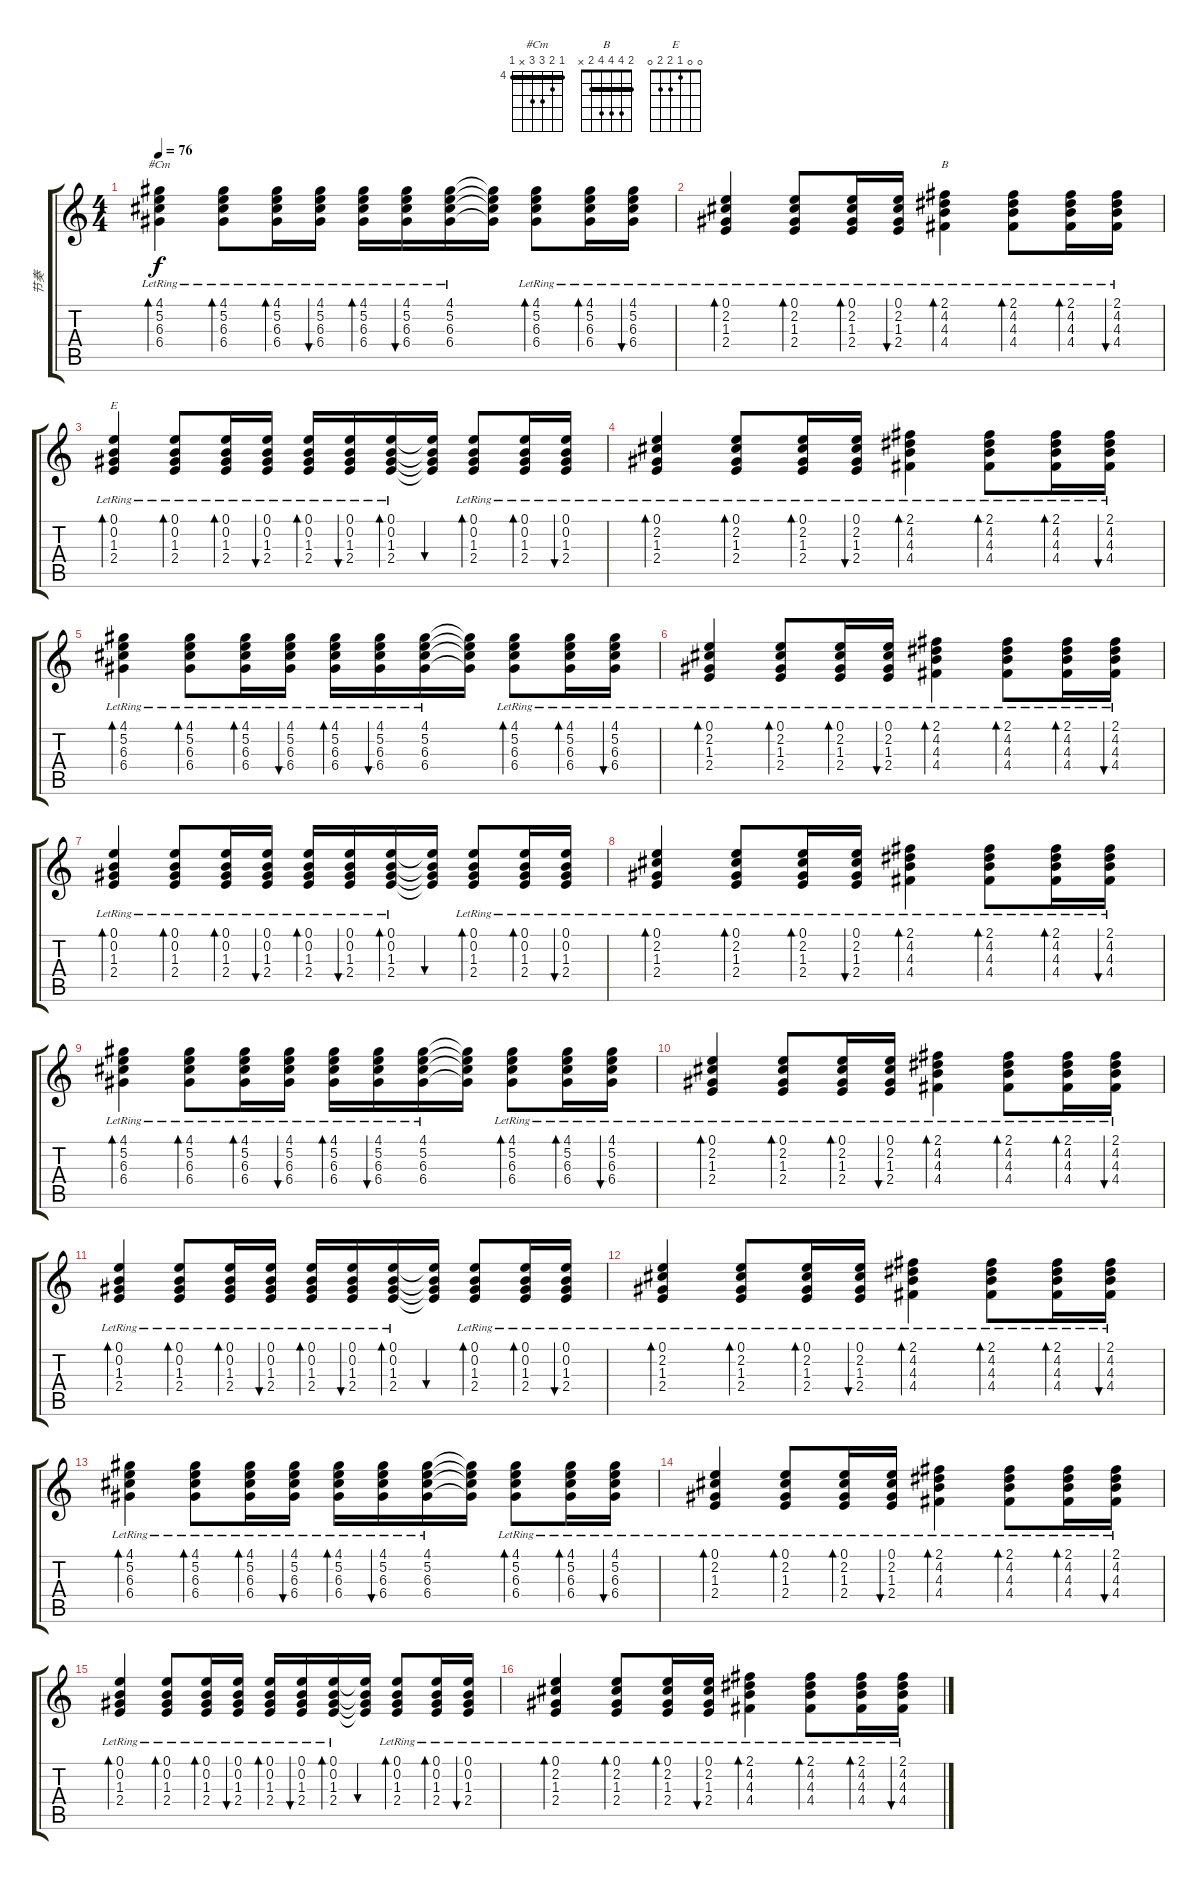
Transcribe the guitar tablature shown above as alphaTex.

\track ("节奏" "节奏") {instrument acousticguitarsteel}
\staff {score tabs}
\tuning (E4 B3 G3 D3 A2 E2) {hide}
\chord ("#Cm" 4 5 6 6 x 4) {firstfret 4 barre 4}
\chord ("B" 2 4 4 4 2 x) {barre 2}
\chord ("E" 0 0 1 2 2 0)
\ts (4 4)
\tempo 76
\clef g2
\ks c
(4.1{lr} 5.2{lr} 6.3{lr} 6.4{lr}).4{bd 60 ch "#Cm" dy f} (4.1{lr} 5.2{lr} 6.3{lr} 6.4{lr}).8{bd 60} (4.1{lr} 5.2{lr} 6.3{lr} 6.4{lr}).16{bd 60} (4.1{lr} 5.2{lr} 6.3{lr} 6.4{lr}).16{bu 60} (4.1{lr} 5.2{lr} 6.3{lr} 6.4{lr}).16{bd 60} (4.1{lr} 5.2{lr} 6.3{lr} 6.4{lr}).16{bu 60} (4.1{lr} 5.2{lr} 6.3{lr} 6.4{lr}).16 (4.1{t} 5.2{t} 6.3{t} 6.4{t}).16 (4.1{lr} 5.2{lr} 6.3{lr} 6.4{lr}).8{bd 60} (4.1{lr} 5.2{lr} 6.3{lr} 6.4{lr}).16{bd 60} (4.1{lr} 5.2{lr} 6.3{lr} 6.4{lr}).16{bu 60} |
(0.1{lr} 2.2{lr} 1.3{lr} 2.4{lr}).4{bd 60} (0.1{lr} 2.2{lr} 1.3{lr} 2.4{lr}).8{bd 60} (0.1{lr} 2.2{lr} 1.3{lr} 2.4{lr}).16{bd 60} (0.1{lr} 2.2{lr} 1.3{lr} 2.4{lr}).16{bu 60} (2.1{lr} 4.2{lr} 4.3{lr} 4.4{lr}).4{bd 60 ch "B"} (2.1{lr} 4.2{lr} 4.3{lr} 4.4{lr}).8{bd 60} (2.1{lr} 4.2{lr} 4.3{lr} 4.4{lr}).16{bd 60} (2.1{lr} 4.2{lr} 4.3{lr} 4.4{lr}).16{bu 60} |
(0.1{lr} 0.2{lr} 1.3{lr} 2.4{lr}).4{bd 60 ch "E"} (0.1{lr} 0.2{lr} 1.3{lr} 2.4{lr}).8{bd 60} (0.1{lr} 0.2{lr} 1.3{lr} 2.4{lr}).16{bd 60} (0.1{lr} 0.2{lr} 1.3{lr} 2.4{lr}).16{bu 60} (0.1{lr} 0.2{lr} 1.3{lr} 2.4{lr}).16{bd 60} (0.1{lr} 0.2{lr} 1.3{lr} 2.4{lr}).16{bu 60} (0.1{lr} 0.2{lr} 1.3{lr} 2.4{lr}).16{bd 60} (0.1{t} 0.2{t} 1.3{t} 2.4{t}).16{bu 60} (0.1{lr} 0.2{lr} 1.3{lr} 2.4{lr}).8{bd 60} (0.1{lr} 0.2{lr} 1.3{lr} 2.4{lr}).16{bd 60} (0.1{lr} 0.2{lr} 1.3{lr} 2.4{lr}).16{bu 60} |
(0.1{lr} 2.2{lr} 1.3{lr} 2.4{lr}).4{bd 60} (0.1{lr} 2.2{lr} 1.3{lr} 2.4{lr}).8{bd 60} (0.1{lr} 2.2{lr} 1.3{lr} 2.4{lr}).16{bd 60} (0.1{lr} 2.2{lr} 1.3{lr} 2.4{lr}).16{bu 60} (2.1{lr} 4.2{lr} 4.3{lr} 4.4{lr}).4{bd 60} (2.1{lr} 4.2{lr} 4.3{lr} 4.4{lr}).8{bd 60} (2.1{lr} 4.2{lr} 4.3{lr} 4.4{lr}).16{bd 60} (2.1{lr} 4.2{lr} 4.3{lr} 4.4{lr}).16{bu 60} |
(4.1{lr} 5.2{lr} 6.3{lr} 6.4{lr}).4{bd 60} (4.1{lr} 5.2{lr} 6.3{lr} 6.4{lr}).8{bd 60} (4.1{lr} 5.2{lr} 6.3{lr} 6.4{lr}).16{bd 60} (4.1{lr} 5.2{lr} 6.3{lr} 6.4{lr}).16{bu 60} (4.1{lr} 5.2{lr} 6.3{lr} 6.4{lr}).16{bd 60} (4.1{lr} 5.2{lr} 6.3{lr} 6.4{lr}).16{bu 60} (4.1{lr} 5.2{lr} 6.3{lr} 6.4{lr}).16 (4.1{t} 5.2{t} 6.3{t} 6.4{t}).16 (4.1{lr} 5.2{lr} 6.3{lr} 6.4{lr}).8{bd 60} (4.1{lr} 5.2{lr} 6.3{lr} 6.4{lr}).16{bd 60} (4.1{lr} 5.2{lr} 6.3{lr} 6.4{lr}).16{bu 60} |
(0.1{lr} 2.2{lr} 1.3{lr} 2.4{lr}).4{bd 60} (0.1{lr} 2.2{lr} 1.3{lr} 2.4{lr}).8{bd 60} (0.1{lr} 2.2{lr} 1.3{lr} 2.4{lr}).16{bd 60} (0.1{lr} 2.2{lr} 1.3{lr} 2.4{lr}).16{bu 60} (2.1{lr} 4.2{lr} 4.3{lr} 4.4{lr}).4{bd 60} (2.1{lr} 4.2{lr} 4.3{lr} 4.4{lr}).8{bd 60} (2.1{lr} 4.2{lr} 4.3{lr} 4.4{lr}).16{bd 60} (2.1{lr} 4.2{lr} 4.3{lr} 4.4{lr}).16{bu 60} |
(0.1{lr} 0.2{lr} 1.3{lr} 2.4{lr}).4{bd 60} (0.1{lr} 0.2{lr} 1.3{lr} 2.4{lr}).8{bd 60} (0.1{lr} 0.2{lr} 1.3{lr} 2.4{lr}).16{bd 60} (0.1{lr} 0.2{lr} 1.3{lr} 2.4{lr}).16{bu 60} (0.1{lr} 0.2{lr} 1.3{lr} 2.4{lr}).16{bd 60} (0.1{lr} 0.2{lr} 1.3{lr} 2.4{lr}).16{bu 60} (0.1{lr} 0.2{lr} 1.3{lr} 2.4{lr}).16{bd 60} (0.1{t} 0.2{t} 1.3{t} 2.4{t}).16{bu 60} (0.1{lr} 0.2{lr} 1.3{lr} 2.4{lr}).8{bd 60} (0.1{lr} 0.2{lr} 1.3{lr} 2.4{lr}).16{bd 60} (0.1{lr} 0.2{lr} 1.3{lr} 2.4{lr}).16{bu 60} |
(0.1{lr} 2.2{lr} 1.3{lr} 2.4{lr}).4{bd 60} (0.1{lr} 2.2{lr} 1.3{lr} 2.4{lr}).8{bd 60} (0.1{lr} 2.2{lr} 1.3{lr} 2.4{lr}).16{bd 60} (0.1{lr} 2.2{lr} 1.3{lr} 2.4{lr}).16{bu 60} (2.1{lr} 4.2{lr} 4.3{lr} 4.4{lr}).4{bd 60} (2.1{lr} 4.2{lr} 4.3{lr} 4.4{lr}).8{bd 60} (2.1{lr} 4.2{lr} 4.3{lr} 4.4{lr}).16{bd 60} (2.1{lr} 4.2{lr} 4.3{lr} 4.4{lr}).16{bu 60} |
(4.1{lr} 5.2{lr} 6.3{lr} 6.4{lr}).4{bd 60} (4.1{lr} 5.2{lr} 6.3{lr} 6.4{lr}).8{bd 60} (4.1{lr} 5.2{lr} 6.3{lr} 6.4{lr}).16{bd 60} (4.1{lr} 5.2{lr} 6.3{lr} 6.4{lr}).16{bu 60} (4.1{lr} 5.2{lr} 6.3{lr} 6.4{lr}).16{bd 60} (4.1{lr} 5.2{lr} 6.3{lr} 6.4{lr}).16{bu 60} (4.1{lr} 5.2{lr} 6.3{lr} 6.4{lr}).16 (4.1{t} 5.2{t} 6.3{t} 6.4{t}).16 (4.1{lr} 5.2{lr} 6.3{lr} 6.4{lr}).8{bd 60} (4.1{lr} 5.2{lr} 6.3{lr} 6.4{lr}).16{bd 60} (4.1{lr} 5.2{lr} 6.3{lr} 6.4{lr}).16{bu 60} |
(0.1{lr} 2.2{lr} 1.3{lr} 2.4{lr}).4{bd 60} (0.1{lr} 2.2{lr} 1.3{lr} 2.4{lr}).8{bd 60} (0.1{lr} 2.2{lr} 1.3{lr} 2.4{lr}).16{bd 60} (0.1{lr} 2.2{lr} 1.3{lr} 2.4{lr}).16{bu 60} (2.1{lr} 4.2{lr} 4.3{lr} 4.4{lr}).4{bd 60} (2.1{lr} 4.2{lr} 4.3{lr} 4.4{lr}).8{bd 60} (2.1{lr} 4.2{lr} 4.3{lr} 4.4{lr}).16{bd 60} (2.1{lr} 4.2{lr} 4.3{lr} 4.4{lr}).16{bu 60} |
(0.1{lr} 0.2{lr} 1.3{lr} 2.4{lr}).4{bd 60} (0.1{lr} 0.2{lr} 1.3{lr} 2.4{lr}).8{bd 60} (0.1{lr} 0.2{lr} 1.3{lr} 2.4{lr}).16{bd 60} (0.1{lr} 0.2{lr} 1.3{lr} 2.4{lr}).16{bu 60} (0.1{lr} 0.2{lr} 1.3{lr} 2.4{lr}).16{bd 60} (0.1{lr} 0.2{lr} 1.3{lr} 2.4{lr}).16{bu 60} (0.1{lr} 0.2{lr} 1.3{lr} 2.4{lr}).16{bd 60} (0.1{t} 0.2{t} 1.3{t} 2.4{t}).16{bu 60} (0.1{lr} 0.2{lr} 1.3{lr} 2.4{lr}).8{bd 60} (0.1{lr} 0.2{lr} 1.3{lr} 2.4{lr}).16{bd 60} (0.1{lr} 0.2{lr} 1.3{lr} 2.4{lr}).16{bu 60} |
(0.1{lr} 2.2{lr} 1.3{lr} 2.4{lr}).4{bd 60} (0.1{lr} 2.2{lr} 1.3{lr} 2.4{lr}).8{bd 60} (0.1{lr} 2.2{lr} 1.3{lr} 2.4{lr}).16{bd 60} (0.1{lr} 2.2{lr} 1.3{lr} 2.4{lr}).16{bu 60} (2.1{lr} 4.2{lr} 4.3{lr} 4.4{lr}).4{bd 60} (2.1{lr} 4.2{lr} 4.3{lr} 4.4{lr}).8{bd 60} (2.1{lr} 4.2{lr} 4.3{lr} 4.4{lr}).16{bd 60} (2.1{lr} 4.2{lr} 4.3{lr} 4.4{lr}).16{bu 60} |
(4.1{lr} 5.2{lr} 6.3{lr} 6.4{lr}).4{bd 60} (4.1{lr} 5.2{lr} 6.3{lr} 6.4{lr}).8{bd 60} (4.1{lr} 5.2{lr} 6.3{lr} 6.4{lr}).16{bd 60} (4.1{lr} 5.2{lr} 6.3{lr} 6.4{lr}).16{bu 60} (4.1{lr} 5.2{lr} 6.3{lr} 6.4{lr}).16{bd 60} (4.1{lr} 5.2{lr} 6.3{lr} 6.4{lr}).16{bu 60} (4.1{lr} 5.2{lr} 6.3{lr} 6.4{lr}).16 (4.1{t} 5.2{t} 6.3{t} 6.4{t}).16 (4.1{lr} 5.2{lr} 6.3{lr} 6.4{lr}).8{bd 60} (4.1{lr} 5.2{lr} 6.3{lr} 6.4{lr}).16{bd 60} (4.1{lr} 5.2{lr} 6.3{lr} 6.4{lr}).16{bu 60} |
(0.1{lr} 2.2{lr} 1.3{lr} 2.4{lr}).4{bd 60} (0.1{lr} 2.2{lr} 1.3{lr} 2.4{lr}).8{bd 60} (0.1{lr} 2.2{lr} 1.3{lr} 2.4{lr}).16{bd 60} (0.1{lr} 2.2{lr} 1.3{lr} 2.4{lr}).16{bu 60} (2.1{lr} 4.2{lr} 4.3{lr} 4.4{lr}).4{bd 60} (2.1{lr} 4.2{lr} 4.3{lr} 4.4{lr}).8{bd 60} (2.1{lr} 4.2{lr} 4.3{lr} 4.4{lr}).16{bd 60} (2.1{lr} 4.2{lr} 4.3{lr} 4.4{lr}).16{bu 60} |
(0.1{lr} 0.2{lr} 1.3{lr} 2.4{lr}).4{bd 60} (0.1{lr} 0.2{lr} 1.3{lr} 2.4{lr}).8{bd 60} (0.1{lr} 0.2{lr} 1.3{lr} 2.4{lr}).16{bd 60} (0.1{lr} 0.2{lr} 1.3{lr} 2.4{lr}).16{bu 60} (0.1{lr} 0.2{lr} 1.3{lr} 2.4{lr}).16{bd 60} (0.1{lr} 0.2{lr} 1.3{lr} 2.4{lr}).16{bu 60} (0.1{lr} 0.2{lr} 1.3{lr} 2.4{lr}).16{bd 60} (0.1{t} 0.2{t} 1.3{t} 2.4{t}).16{bu 60} (0.1{lr} 0.2{lr} 1.3{lr} 2.4{lr}).8{bd 60} (0.1{lr} 0.2{lr} 1.3{lr} 2.4{lr}).16{bd 60} (0.1{lr} 0.2{lr} 1.3{lr} 2.4{lr}).16{bu 60} |
(0.1{lr} 2.2{lr} 1.3{lr} 2.4{lr}).4{bd 60} (0.1{lr} 2.2{lr} 1.3{lr} 2.4{lr}).8{bd 60} (0.1{lr} 2.2{lr} 1.3{lr} 2.4{lr}).16{bd 60} (0.1{lr} 2.2{lr} 1.3{lr} 2.4{lr}).16{bu 60} (2.1{lr} 4.2{lr} 4.3{lr} 4.4{lr}).4{bd 60} (2.1{lr} 4.2{lr} 4.3{lr} 4.4{lr}).8{bd 60} (2.1{lr} 4.2{lr} 4.3{lr} 4.4{lr}).16{bd 60} (2.1{lr} 4.2{lr} 4.3{lr} 4.4{lr}).16{bu 60}
